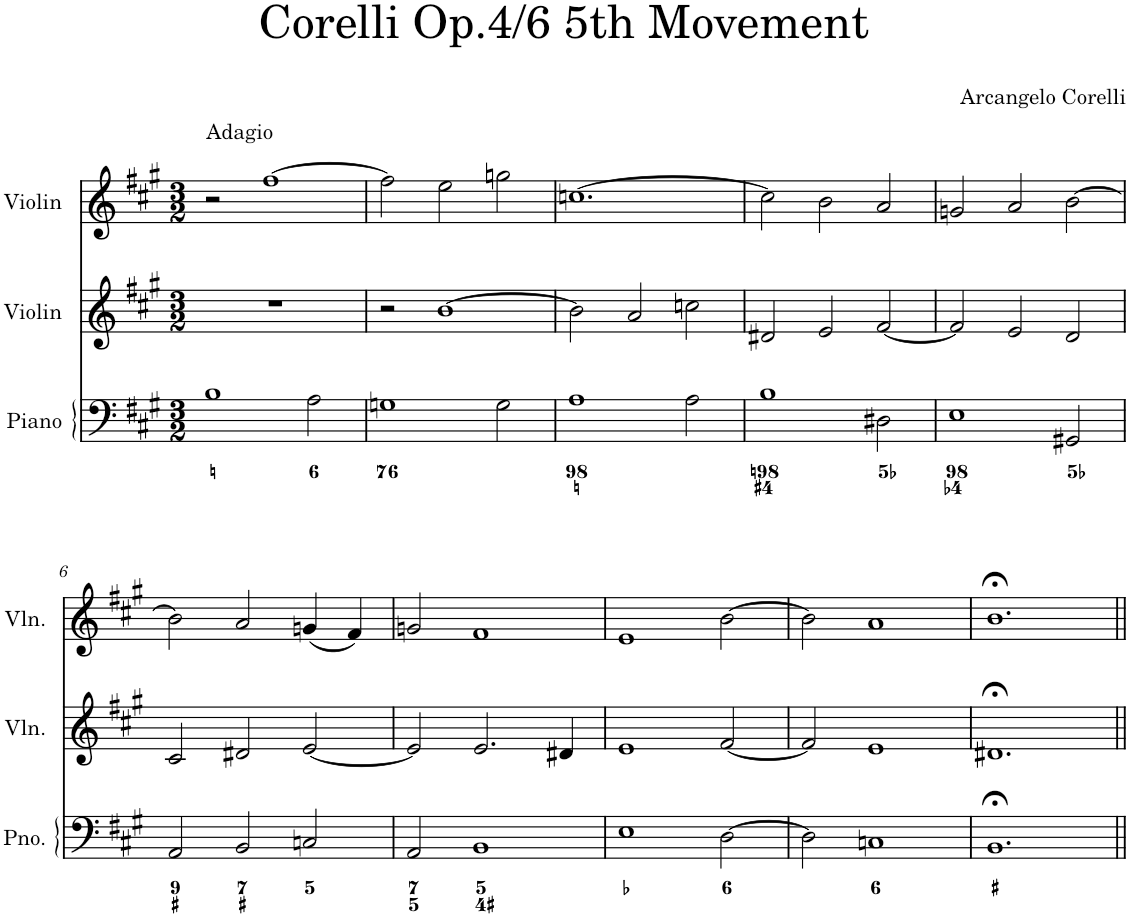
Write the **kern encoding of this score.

**kern	**kern	**kern
*part3	*part2	*part1
*staff3	*staff2	*staff1
*I"Piano	*I"Violin	*I"Violin
*I'Pno.	*I'Vln.	*I'Vln.
*clefF4	*clefG2	*clefG2
*k[f#c#g#]	*k[f#c#g#]	*k[f#c#g#]
*M3/2	*M3/2	*M3/2
=1	=1	=1
!	!	!LO:TX:a:t=Adagio
1B	1.r	2r
.	.	[1ff#
2A\	.	.
=2	=2	=2
1Gn	2r	2ff#\]
.	[1b	2ee\
2G\	.	2ggn\
=3	=3	=3
1A	2b\]	[1.ccn
.	2a/	.
2A\	2ccn\	.
=4	=4	=4
1B	2d#X/	2cc\]
.	2e/	2b\
2D#X\	[2f#/	2a/
=5	=5	=5
1E	2f#/]	2gn/
.	2e/	2a/
2GG#X/	2d/	[2b\
!!LO:LB:g=z
=6	=6	=6
2AA/	2c#/	2b\]
2BB/	2d#X/	2a/
2Cn/	[2e/	(4gn/
.	.	4f#/)
=7	=7	=7
2AA/	2e/]	2gn/
1BB	2.e/	1f#
.	4d#X/	.
=8	=8	=8
1E	1e	1e
[2D\	[2f#/	[2b\
=9	=9	=9
2D\]	2f#/]	2b\]
1Cn	1e	1a
=10	=10	=10
1.BB;<	1.d#X;<	1.b;<
=||	=||	=||
*-	*-	*-
